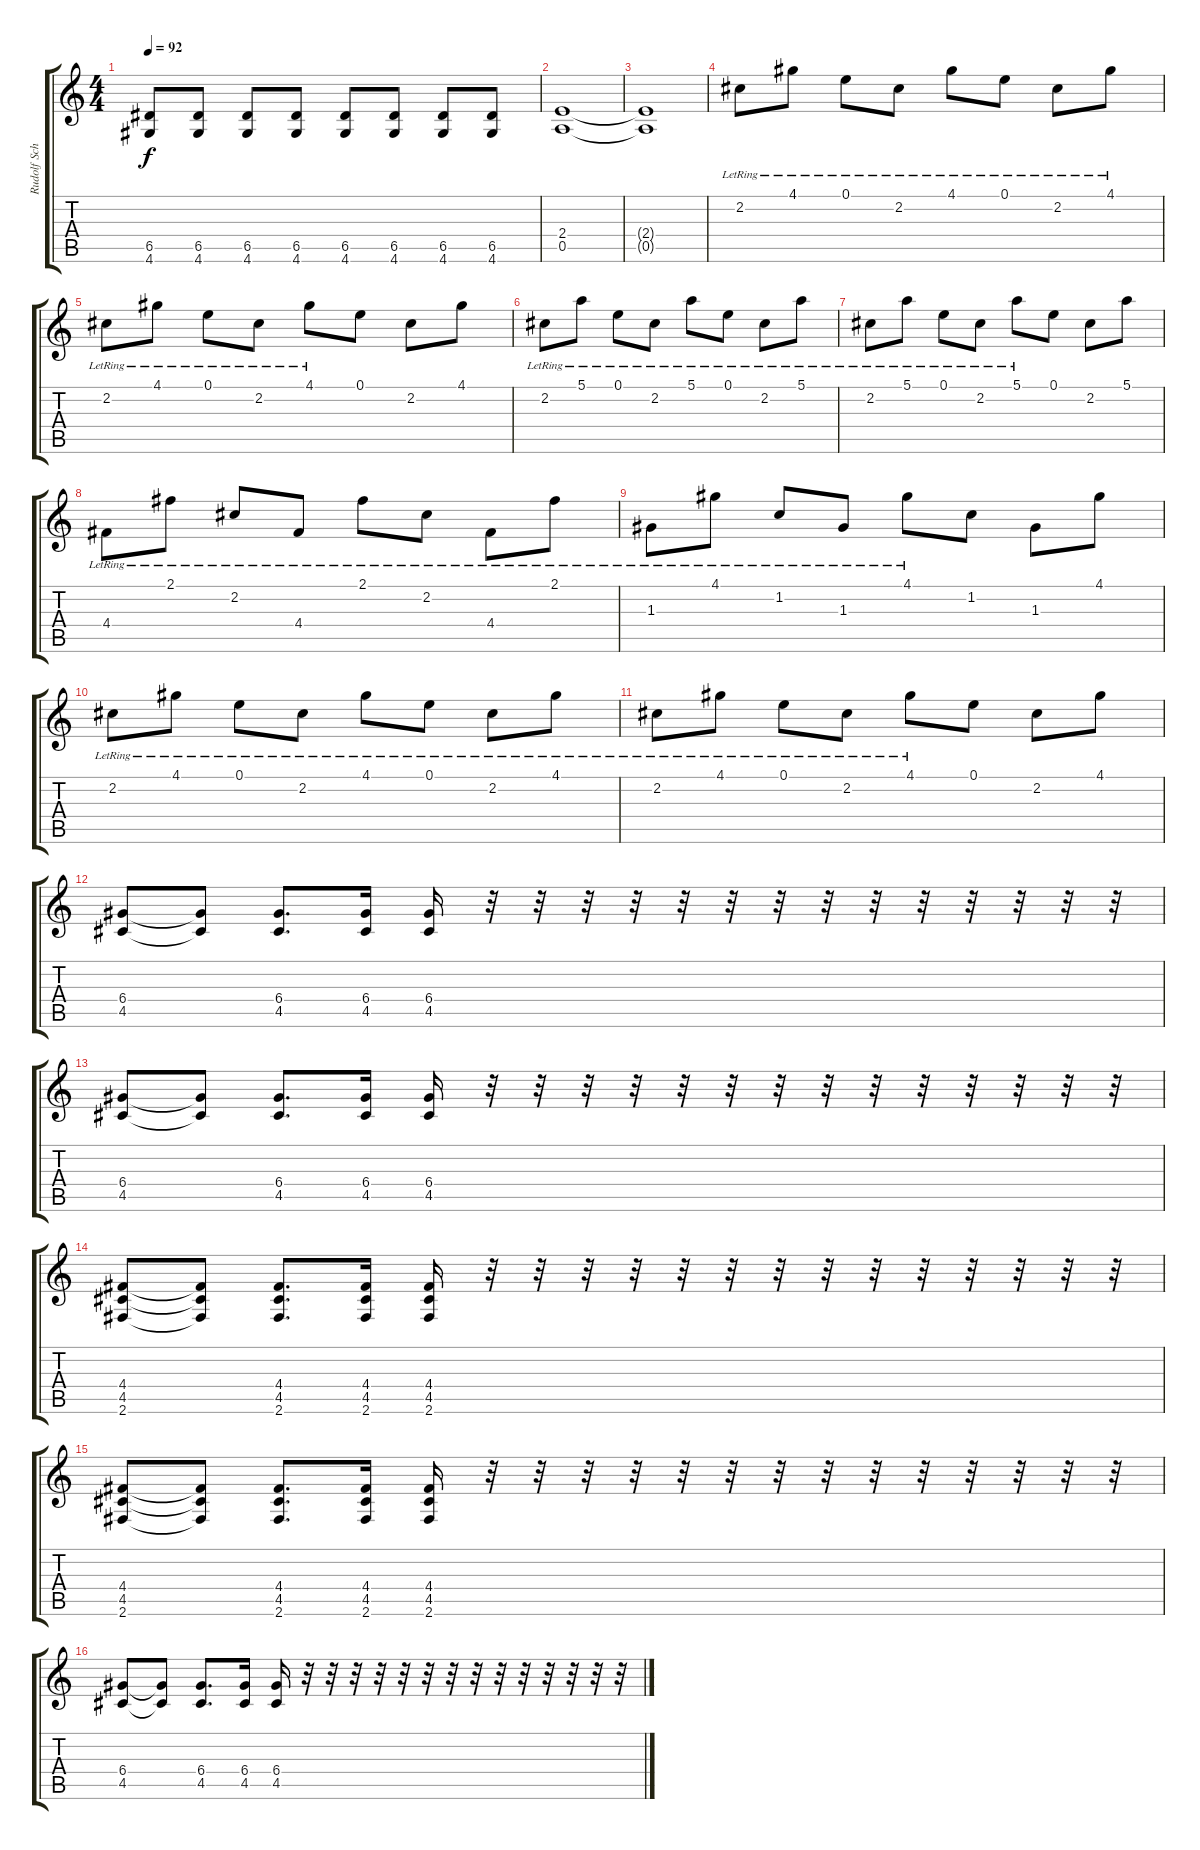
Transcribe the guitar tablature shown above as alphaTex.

\track ("Rudolf Schenker" "Rudolf Sch") {instrument acousticguitarsteel}
\staff {score tabs}
\tuning (E4 B3 G3 D3 A2 E2) {hide}
\ts (4 4)
\tempo 92
\clef g2
\ks c
(6.5 4.6).8{dy f} (6.5 4.6).8 (6.5 4.6).8 (6.5 4.6).8 (6.5 4.6).8 (6.5 4.6).8 (6.5 4.6).8 (6.5 4.6).8 |
(2.4 0.5).1 |
(2.4{t} 0.5{t}).1 |
2.2{lr}.8{volume 13 instrument acousticguitarsteel} 4.1{lr}.8 0.1{lr}.8 2.2{lr}.8 4.1{lr}.8 0.1{lr}.8 2.2{lr}.8 4.1{lr}.8 |
2.2{lr}.8 4.1{lr}.8 0.1{lr}.8 2.2{lr}.8 4.1{lr}.8 0.1.8 2.2.8 4.1.8 |
2.2{lr}.8 5.1{lr}.8 0.1{lr}.8 2.2{lr}.8 5.1{lr}.8 0.1{lr}.8 2.2{lr}.8 5.1{lr}.8 |
2.2{lr}.8 5.1{lr}.8 0.1{lr}.8 2.2{lr}.8 5.1{lr}.8 0.1.8 2.2.8 5.1.8 |
4.4{lr}.8 2.1{lr}.8 2.2{lr}.8 4.4{lr}.8 2.1{lr}.8 2.2{lr}.8 4.4{lr}.8 2.1{lr}.8 |
1.3{lr}.8 4.1{lr}.8 1.2{lr}.8 1.3{lr}.8 4.1{lr}.8 1.2.8 1.3.8 4.1.8 |
2.2{lr}.8 4.1{lr}.8 0.1{lr}.8 2.2{lr}.8 4.1{lr}.8 0.1{lr}.8 2.2{lr}.8 4.1{lr}.8 |
2.2{lr}.8 4.1{lr}.8 0.1{lr}.8 2.2{lr}.8 4.1{lr}.8 0.1.8 2.2.8 4.1.8 |
(6.4 4.5).8{volume 13 instrument distortionguitar} (6.4{t} 4.5{t}).8 (6.4 4.5).8{d} (6.4 4.5).16 (6.4 4.5).16 r.32 r.32 r.32 r.32 r.32 r.32 r.32 r.32 r.32 r.32 r.32 r.32 r.32 r.32 |
(6.4 4.5).8 (6.4{t} 4.5{t}).8 (6.4 4.5).8{d} (6.4 4.5).16 (6.4 4.5).16 r.32 r.32 r.32 r.32 r.32 r.32 r.32 r.32 r.32 r.32 r.32 r.32 r.32 r.32 |
(4.4 4.5 2.6).8 (4.4{t} 4.5{t} 2.6{t}).8 (4.4 4.5 2.6).8{d} (4.4 4.5 2.6).16 (4.4 4.5 2.6).16 r.32 r.32 r.32 r.32 r.32 r.32 r.32 r.32 r.32 r.32 r.32 r.32 r.32 r.32 |
(4.4 4.5 2.6).8 (4.4{t} 4.5{t} 2.6{t}).8 (4.4 4.5 2.6).8{d} (4.4 4.5 2.6).16 (4.4 4.5 2.6).16 r.32 r.32 r.32 r.32 r.32 r.32 r.32 r.32 r.32 r.32 r.32 r.32 r.32 r.32 |
(6.4 4.5).8 (6.4{t} 4.5{t}).8 (6.4 4.5).8{d} (6.4 4.5).16 (6.4 4.5).16 r.32 r.32 r.32 r.32 r.32 r.32 r.32 r.32 r.32 r.32 r.32 r.32 r.32 r.32
